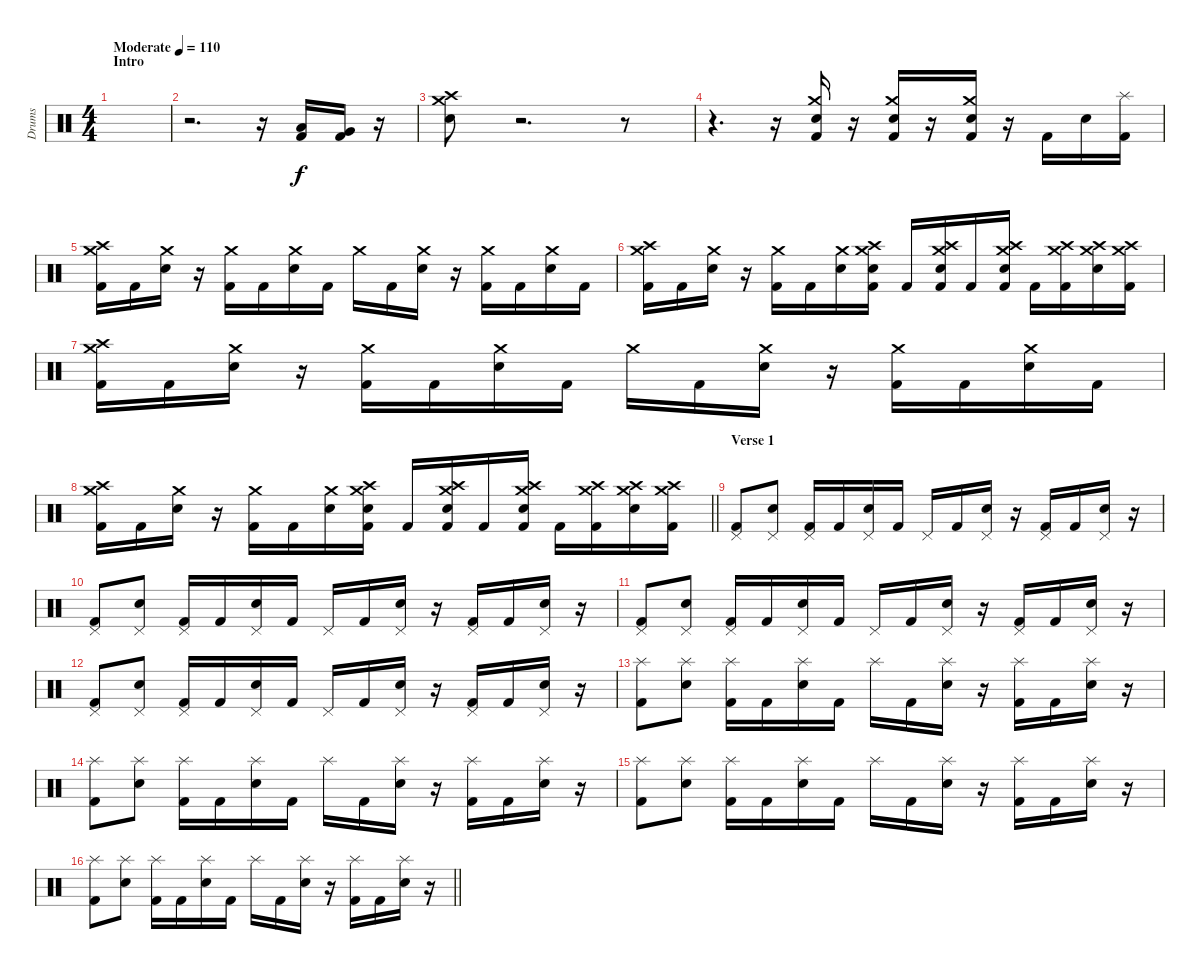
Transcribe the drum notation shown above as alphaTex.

\track ("Drums" "Drums") {instrument percussion}
\staff {score}
\articulation defaults
\ts (4 4)
\section ("" "Intro")
\tempo (110 "Moderate")
\clef neutral
\ks c
|
r.2{d} r.16 ("Low Tom (hit)" "Kick (hit) 2").16 ("Very Low Tom (hit)" "Kick (hit) 2").16 r.16 |
("Crash high (hit)" "Crash medium (hit)" "Electric Snare (hit)").8 r.2{d} r.8 |
r.4{d} r.16 ("Kick (hit) 2" "Crash medium (hit)" "Electric Snare (hit)").16 r.16 ("Kick (hit) 2" "Crash medium (hit)" "Electric Snare (hit)").16 r.16 ("Kick (hit) 2" "Crash medium (hit)" "Electric Snare (hit)").16 r.16 "Kick (hit) 2".16 "Electric Snare (hit)".16 ("Splash (hit)" "Kick (hit) 2").16 |
("Crash medium (hit)" "Crash high (hit)" "Kick (hit) 2").16 "Kick (hit) 2".16 ("Crash medium (hit)" "Electric Snare (hit)").16 r.16 ("Crash medium (hit)" "Kick (hit) 2").16 "Kick (hit) 2".16 ("Crash medium (hit)" "Electric Snare (hit)").16 "Kick (hit) 2".16 "Crash medium (hit)".16 "Kick (hit) 2".16 ("Crash medium (hit)" "Electric Snare (hit)").16 r.16 ("Crash medium (hit)" "Kick (hit) 2").16 "Kick (hit) 2".16 ("Crash medium (hit)" "Electric Snare (hit)").16 "Kick (hit) 2".16 |
("Crash medium (hit)" "Crash high (hit)" "Kick (hit) 2").16 "Kick (hit) 2".16 ("Crash medium (hit)" "Electric Snare (hit)").16 r.16 ("Crash medium (hit)" "Kick (hit) 2").16 "Kick (hit) 2".16 ("Crash medium (hit)" "Electric Snare (hit)").16 ("Crash high (hit)" "Crash medium (hit)" "Electric Snare (hit)" "Kick (hit) 2").16 "Kick (hit) 2".16 ("Crash high (hit)" "Crash medium (hit)" "Electric Snare (hit)" "Kick (hit) 2").16 "Kick (hit) 2".16 ("Crash high (hit)" "Crash medium (hit)" "Electric Snare (hit)" "Kick (hit) 2").16 "Kick (hit) 2".16 ("Crash high (hit)" "Crash medium (hit)" "Kick (hit) 2").16 ("Crash high (hit)" "Crash medium (hit)" "Electric Snare (hit)").16 ("Crash high (hit)" "Crash medium (hit)" "Kick (hit) 2").16 |
("Crash medium (hit)" "Crash high (hit)" "Kick (hit) 2").16 "Kick (hit) 2".16 ("Crash medium (hit)" "Electric Snare (hit)").16 r.16 ("Crash medium (hit)" "Kick (hit) 2").16 "Kick (hit) 2".16 ("Crash medium (hit)" "Electric Snare (hit)").16 "Kick (hit) 2".16 "Crash medium (hit)".16 "Kick (hit) 2".16 ("Crash medium (hit)" "Electric Snare (hit)").16 r.16 ("Crash medium (hit)" "Kick (hit) 2").16 "Kick (hit) 2".16 ("Crash medium (hit)" "Electric Snare (hit)").16 "Kick (hit) 2".16 |
\barLineRight lightlight
("Crash medium (hit)" "Crash high (hit)" "Kick (hit) 2").16 "Kick (hit) 2".16 ("Crash medium (hit)" "Electric Snare (hit)").16 r.16 ("Crash medium (hit)" "Kick (hit) 2").16 "Kick (hit) 2".16 ("Crash medium (hit)" "Electric Snare (hit)").16 ("Crash high (hit)" "Crash medium (hit)" "Electric Snare (hit)" "Kick (hit) 2").16 "Kick (hit) 2".16 ("Crash high (hit)" "Crash medium (hit)" "Electric Snare (hit)" "Kick (hit) 2").16 "Kick (hit) 2".16 ("Crash high (hit)" "Crash medium (hit)" "Electric Snare (hit)" "Kick (hit) 2").16 "Kick (hit) 2".16 ("Crash high (hit)" "Crash medium (hit)" "Kick (hit) 2").16 ("Crash high (hit)" "Crash medium (hit)" "Electric Snare (hit)").16 ("Crash high (hit)" "Crash medium (hit)" "Kick (hit) 2").16 |
\section ("" "Verse 1")
("Pedal Hi-Hat (hit)" "Kick (hit) 2").8 ("Pedal Hi-Hat (hit)" "Electric Snare (hit)").8 ("Pedal Hi-Hat (hit)" "Kick (hit) 2").16 "Kick (hit) 2".16 ("Pedal Hi-Hat (hit)" "Electric Snare (hit)").16 "Kick (hit) 2".16 "Pedal Hi-Hat (hit)".16 "Kick (hit) 2".16 ("Pedal Hi-Hat (hit)" "Electric Snare (hit)").16 r.16 ("Pedal Hi-Hat (hit)" "Kick (hit) 2").16 "Kick (hit) 2".16 ("Pedal Hi-Hat (hit)" "Electric Snare (hit)").16 r.16 |
("Pedal Hi-Hat (hit)" "Kick (hit) 2").8 ("Pedal Hi-Hat (hit)" "Electric Snare (hit)").8 ("Pedal Hi-Hat (hit)" "Kick (hit) 2").16 "Kick (hit) 2".16 ("Pedal Hi-Hat (hit)" "Electric Snare (hit)").16 "Kick (hit) 2".16 "Pedal Hi-Hat (hit)".16 "Kick (hit) 2".16 ("Pedal Hi-Hat (hit)" "Electric Snare (hit)").16 r.16 ("Pedal Hi-Hat (hit)" "Kick (hit) 2").16 "Kick (hit) 2".16 ("Pedal Hi-Hat (hit)" "Electric Snare (hit)").16 r.16 |
("Pedal Hi-Hat (hit)" "Kick (hit) 2").8 ("Pedal Hi-Hat (hit)" "Electric Snare (hit)").8 ("Pedal Hi-Hat (hit)" "Kick (hit) 2").16 "Kick (hit) 2".16 ("Pedal Hi-Hat (hit)" "Electric Snare (hit)").16 "Kick (hit) 2".16 "Pedal Hi-Hat (hit)".16 "Kick (hit) 2".16 ("Pedal Hi-Hat (hit)" "Electric Snare (hit)").16 r.16 ("Pedal Hi-Hat (hit)" "Kick (hit) 2").16 "Kick (hit) 2".16 ("Pedal Hi-Hat (hit)" "Electric Snare (hit)").16 r.16 |
("Pedal Hi-Hat (hit)" "Kick (hit) 2").8 ("Pedal Hi-Hat (hit)" "Electric Snare (hit)").8 ("Pedal Hi-Hat (hit)" "Kick (hit) 2").16 "Kick (hit) 2".16 ("Pedal Hi-Hat (hit)" "Electric Snare (hit)").16 "Kick (hit) 2".16 "Pedal Hi-Hat (hit)".16 "Kick (hit) 2".16 ("Pedal Hi-Hat (hit)" "Electric Snare (hit)").16 r.16 ("Pedal Hi-Hat (hit)" "Kick (hit) 2").16 "Kick (hit) 2".16 ("Pedal Hi-Hat (hit)" "Electric Snare (hit)").16 r.16 |
("Splash (hit)" "Kick (hit) 2").8 ("Splash (hit)" "Electric Snare (hit)").8 ("Splash (hit)" "Kick (hit) 2").16 "Kick (hit) 2".16 ("Splash (hit)" "Electric Snare (hit)").16 "Kick (hit) 2".16 "Splash (hit)".16 "Kick (hit) 2".16 ("Splash (hit)" "Electric Snare (hit)").16 r.16 ("Splash (hit)" "Kick (hit) 2").16 "Kick (hit) 2".16 ("Splash (hit)" "Electric Snare (hit)").16 r.16 |
("Splash (hit)" "Kick (hit) 2").8 ("Splash (hit)" "Electric Snare (hit)").8 ("Splash (hit)" "Kick (hit) 2").16 "Kick (hit) 2".16 ("Splash (hit)" "Electric Snare (hit)").16 "Kick (hit) 2".16 "Splash (hit)".16 "Kick (hit) 2".16 ("Splash (hit)" "Electric Snare (hit)").16 r.16 ("Splash (hit)" "Kick (hit) 2").16 "Kick (hit) 2".16 ("Splash (hit)" "Electric Snare (hit)").16 r.16 |
("Splash (hit)" "Kick (hit) 2").8 ("Splash (hit)" "Electric Snare (hit)").8 ("Splash (hit)" "Kick (hit) 2").16 "Kick (hit) 2".16 ("Splash (hit)" "Electric Snare (hit)").16 "Kick (hit) 2".16 "Splash (hit)".16 "Kick (hit) 2".16 ("Splash (hit)" "Electric Snare (hit)").16 r.16 ("Splash (hit)" "Kick (hit) 2").16 "Kick (hit) 2".16 ("Splash (hit)" "Electric Snare (hit)").16 r.16 |
\barLineRight lightlight
("Splash (hit)" "Kick (hit) 2").8 ("Splash (hit)" "Electric Snare (hit)").8 ("Splash (hit)" "Kick (hit) 2").16 "Kick (hit) 2".16 ("Splash (hit)" "Electric Snare (hit)").16 "Kick (hit) 2".16 "Splash (hit)".16 "Kick (hit) 2".16 ("Splash (hit)" "Electric Snare (hit)").16 r.16 ("Splash (hit)" "Kick (hit) 2").16 "Kick (hit) 2".16 ("Splash (hit)" "Electric Snare (hit)").16 r.16
